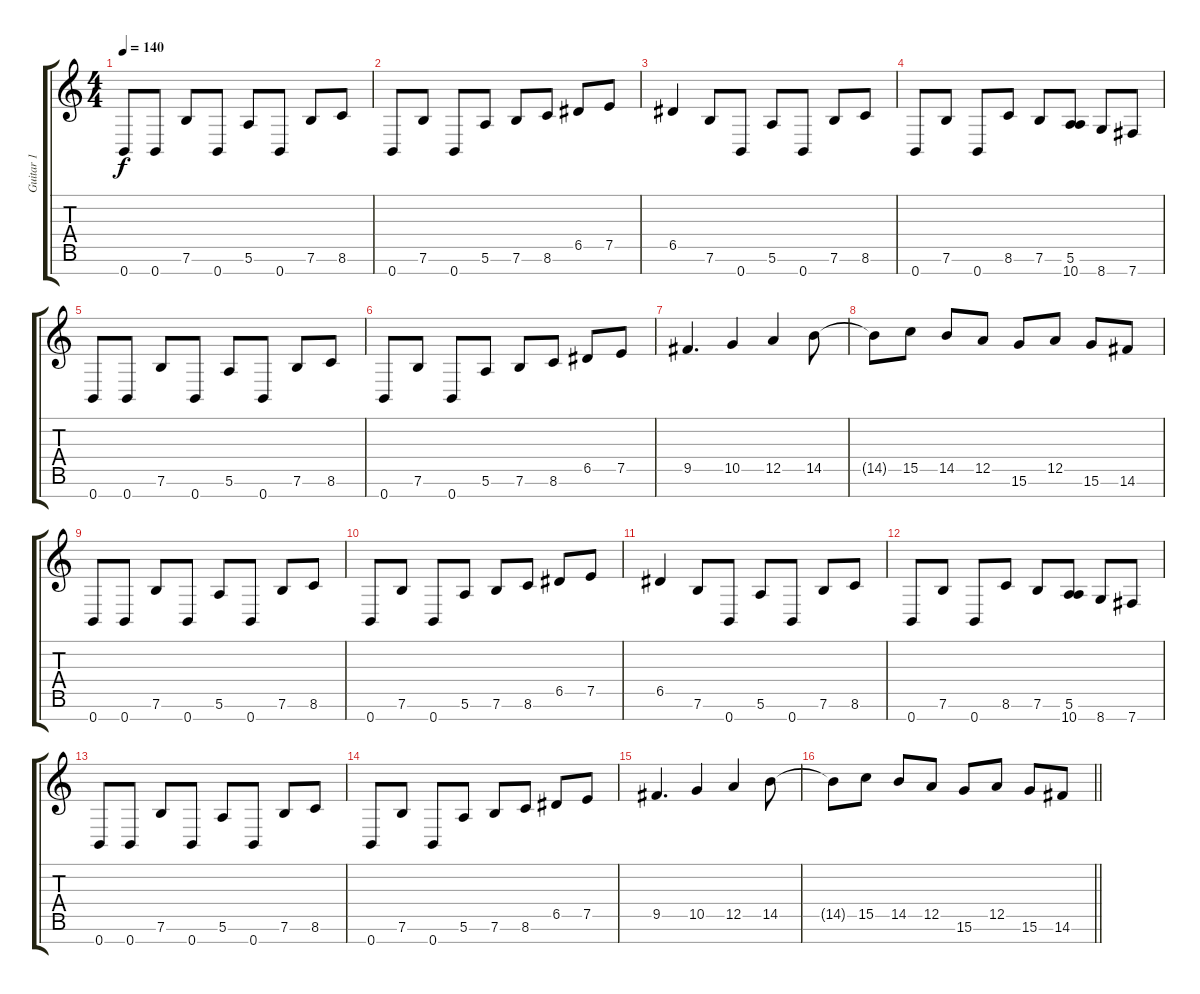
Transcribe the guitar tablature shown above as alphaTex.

\track ("Guitar 1" "Guitar 1") {instrument distortionguitar}
\staff {score tabs}
\tuning (E4 B3 G3 D3 A2 E2 B1) {hide}
\ts (4 4)
\tempo 140
\clef g2
\ks c
0.7.8{dy f} 0.7.8 7.6.8 0.7.8 5.6.8 0.7.8 7.6.8 8.6.8 |
0.7.8 7.6.8 0.7.8 5.6.8 7.6.8 8.6.8 6.5.8 7.5.8 |
6.5.4 7.6.8 0.7.8 5.6.8 0.7.8 7.6.8 8.6.8 |
0.7.8 7.6.8 0.7.8 8.6.8 7.6.8 (5.6 10.7).8 8.7.8 7.7.8 |
0.7.8 0.7.8 7.6.8 0.7.8 5.6.8 0.7.8 7.6.8 8.6.8 |
0.7.8 7.6.8 0.7.8 5.6.8 7.6.8 8.6.8 6.5.8 7.5.8 |
9.5.4{d} 10.5.4 12.5.4 14.5.8 |
14.5{t}.8 15.5.8 14.5.8 12.5.8 15.6.8 12.5.8 15.6.8 14.6.8 |
0.7.8 0.7.8 7.6.8 0.7.8 5.6.8 0.7.8 7.6.8 8.6.8 |
0.7.8 7.6.8 0.7.8 5.6.8 7.6.8 8.6.8 6.5.8 7.5.8 |
6.5.4 7.6.8 0.7.8 5.6.8 0.7.8 7.6.8 8.6.8 |
0.7.8 7.6.8 0.7.8 8.6.8 7.6.8 (5.6 10.7).8 8.7.8 7.7.8 |
0.7.8 0.7.8 7.6.8 0.7.8 5.6.8 0.7.8 7.6.8 8.6.8 |
0.7.8 7.6.8 0.7.8 5.6.8 7.6.8 8.6.8 6.5.8 7.5.8 |
9.5.4{d} 10.5.4 12.5.4 14.5.8 |
\barLineRight lightlight
14.5{t}.8 15.5.8 14.5.8 12.5.8 15.6.8 12.5.8 15.6.8 14.6.8
